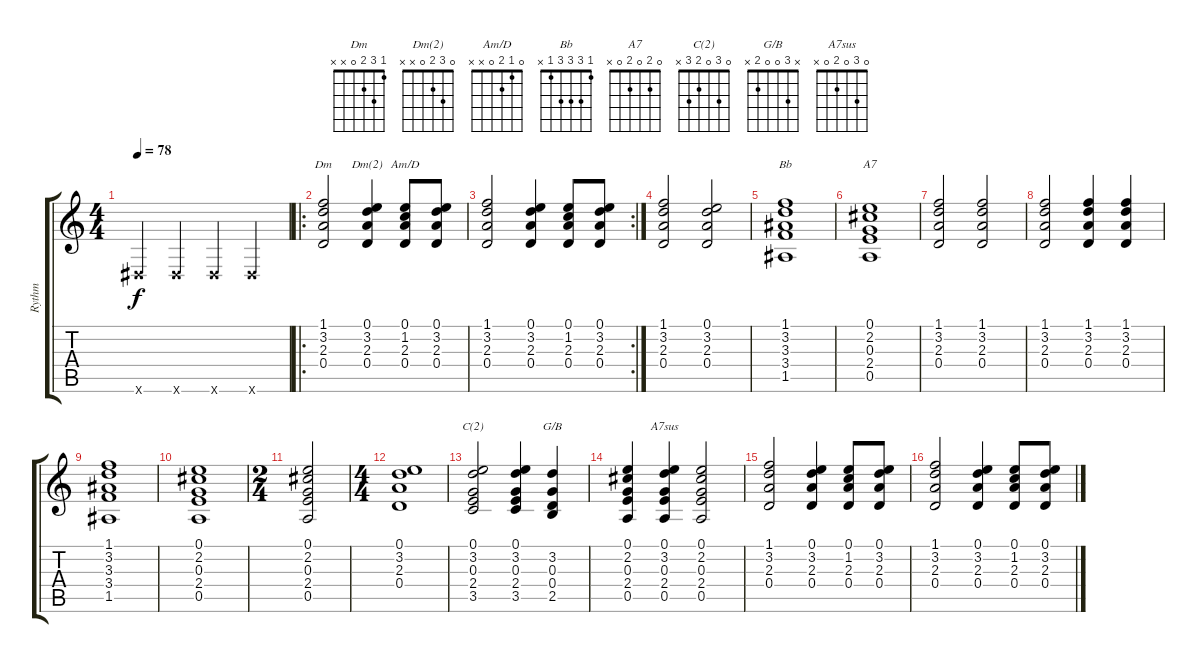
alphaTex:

\track ("Rythm" "Rythm") {instrument acousticguitarnylon}
\staff {score tabs}
\tuning (E4 B3 G3 D3 A2 E2) {hide}
\chord ("Dm" 1 3 2 0 x x)
\chord ("Dm(2)" 0 3 2 0 x x)
\chord ("Am/D" 0 1 2 0 x x)
\chord ("Bb" 1 3 3 3 1 x)
\chord ("A7" 0 2 0 2 0 x)
\chord ("C(2)" 0 3 0 2 3 x)
\chord ("G/B" x 3 0 0 2 x)
\chord ("A7sus" 0 3 0 2 0 x)
\ts (4 4)
\tempo 78
\clef g2
\ks c
-1.6{x}.4{dy f instrument acousticguitarnylon} -1.6{x}.4 -1.6{x}.4 -1.6{x}.4 |
\ro
(1.1 3.2 2.3 0.4).2{ch "Dm"} (0.1 3.2 2.3 0.4).4{ch "Dm(2)"} (0.1 1.2 2.3 0.4).8{ch "Am/D"} (0.1 3.2 2.3 0.4).8 |
\rc 2
(1.1 3.2 2.3 0.4).2 (0.1 3.2 2.3 0.4).4 (0.1 1.2 2.3 0.4).8 (0.1 3.2 2.3 0.4).8 |
(1.1 3.2 2.3 0.4).2 (0.1 3.2 2.3 0.4).2 |
(1.1 3.2 3.3 3.4 1.5).1{ch "Bb"} |
(0.1 2.2 0.3 2.4 0.5).1{ch "A7"} |
(1.1 3.2 2.3 0.4).2 (1.1 3.2 2.3 0.4).2 |
(1.1 3.2 2.3 0.4).2 (1.1 3.2 2.3 0.4).4 (1.1 3.2 2.3 0.4).4 |
(1.1 3.2 3.3 3.4 1.5).1 |
(0.1 2.2 0.3 2.4 0.5).1 |
\ts (2 4)
(0.1 2.2 0.3 2.4 0.5).2 |
\ts (4 4)
(0.1 3.2 2.3 0.4).1 |
(0.1 3.2 0.3 2.4 3.5).2{ch "C(2)"} (0.1 3.2 0.3 2.4 3.5).4 (3.2 0.3 0.4 2.5).4{ch "G/B"} |
(0.1 2.2 0.3 2.4 0.5).4 (0.1 3.2 0.3 2.4 0.5).4{ch "A7sus"} (0.1 2.2 0.3 2.4 0.5).2 |
(1.1 3.2 2.3 0.4).2 (0.1 3.2 2.3 0.4).4 (0.1 1.2 2.3 0.4).8 (0.1 3.2 2.3 0.4).8 |
(1.1 3.2 2.3 0.4).2 (0.1 3.2 2.3 0.4).4 (0.1 1.2 2.3 0.4).8 (0.1 3.2 2.3 0.4).8
